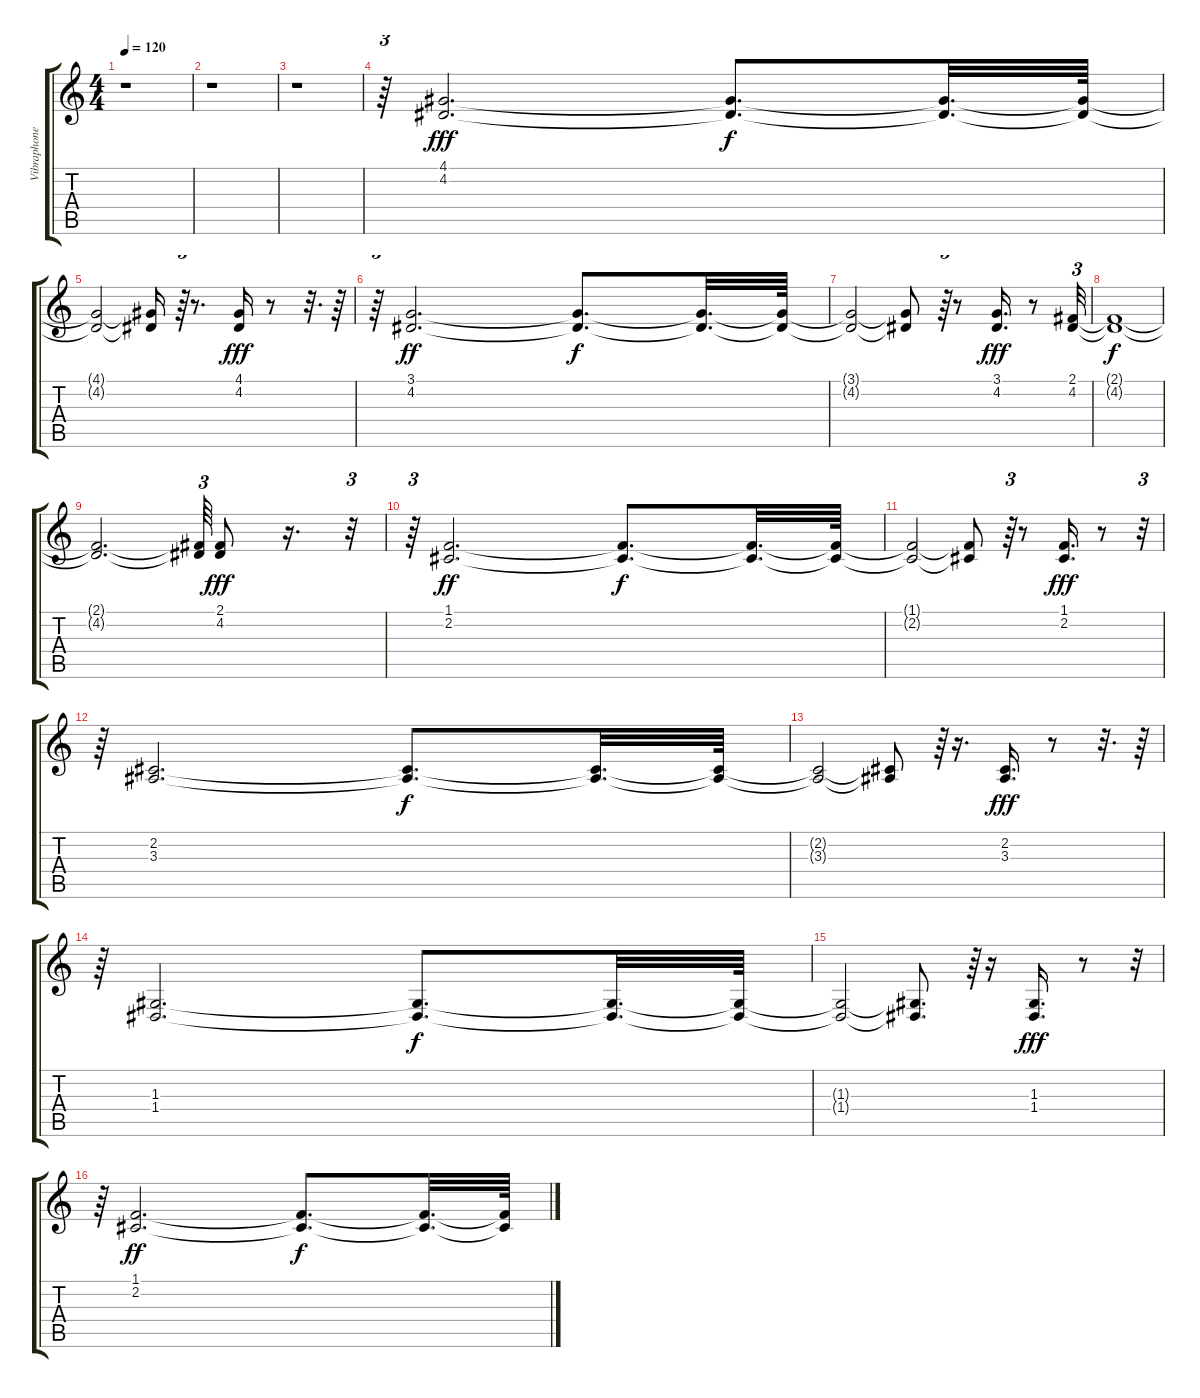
\track ("Vibraphone" "Vibraphone") {instrument vibraphone}
\staff {score tabs}
\tuning (E4 B3 G3 D3 A2 E2) {hide}
\ts (4 4)
\tempo 120
\clef g2
\ks c
r.1{dy f} |
r.1 |
r.1 |
r.64{tu (3 2)} (4.1 4.2).2{d dy fff} (4.1{t} 4.2{t}).8{d dy f} (4.1{t} 4.2{t}).32{d} (4.1{t} 4.2{t}).64 |
(4.1{t} 4.2{t}).2 (4.1{t} 4.2{t}).16 r.64{tu (3 2)} r.8{d} (4.1 4.2).16{dy fff} r.8 r.32{d} r.64 |
r.64{tu (3 2)} (3.1 4.2).2{d dy ff} (3.1{t} 4.2{t}).8{d dy f} (3.1{t} 4.2{t}).32{d} (3.1{t} 4.2{t}).64 |
(3.1{t} 4.2{t}).2 (3.1{t} 4.2{t}).8 r.64{tu (3 2)} r.8 (3.1 4.2).16{d dy fff} r.8 (2.1 4.2).32{tu (3 2)} |
(2.1{t} 4.2{t}).1{dy f} |
(2.1{t} 4.2{t}).2{d} (2.1{t} 4.2{t}).64{tu (3 2)} (2.1 4.2).8{dy fff} r.16{d} r.32{tu (3 2)} |
r.64{tu (3 2)} (1.1 2.2).2{d dy ff} (1.1{t} 2.2{t}).8{d dy f} (1.1{t} 2.2{t}).32{d} (1.1{t} 2.2{t}).64 |
(1.1{t} 2.2{t}).2 (1.1{t} 2.2{t}).8 r.64{tu (3 2)} r.8 (1.1 2.2).16{d dy fff} r.8 r.32{tu (3 2)} |
r.64{tu (3 2)} (2.2 3.3).2{d} (2.2{t} 3.3{t}).8{d dy f} (2.2{t} 3.3{t}).32{d} (2.2{t} 3.3{t}).64 |
(2.2{t} 3.3{t}).2 (2.2{t} 3.3{t}).8 r.64{tu (3 2)} r.16{d} (2.2 3.3).16{d dy fff} r.8 r.32{d} r.64 |
r.64{tu (3 2)} (1.3 1.4).2{d} (1.3{t} 1.4{t}).8{d dy f} (1.3{t} 1.4{t}).32{d} (1.3{t} 1.4{t}).64 |
(1.3{t} 1.4{t}).2 (1.3{t} 1.4{t}).8{d} r.64{tu (3 2)} r.16 (1.3 1.4).16{d dy fff} r.8 r.32{tu (3 2)} |
r.64{tu (3 2)} (1.1 2.2).2{d dy ff} (1.1{t} 2.2{t}).8{d dy f} (1.1{t} 2.2{t}).32{d} (1.1{t} 2.2{t}).64
